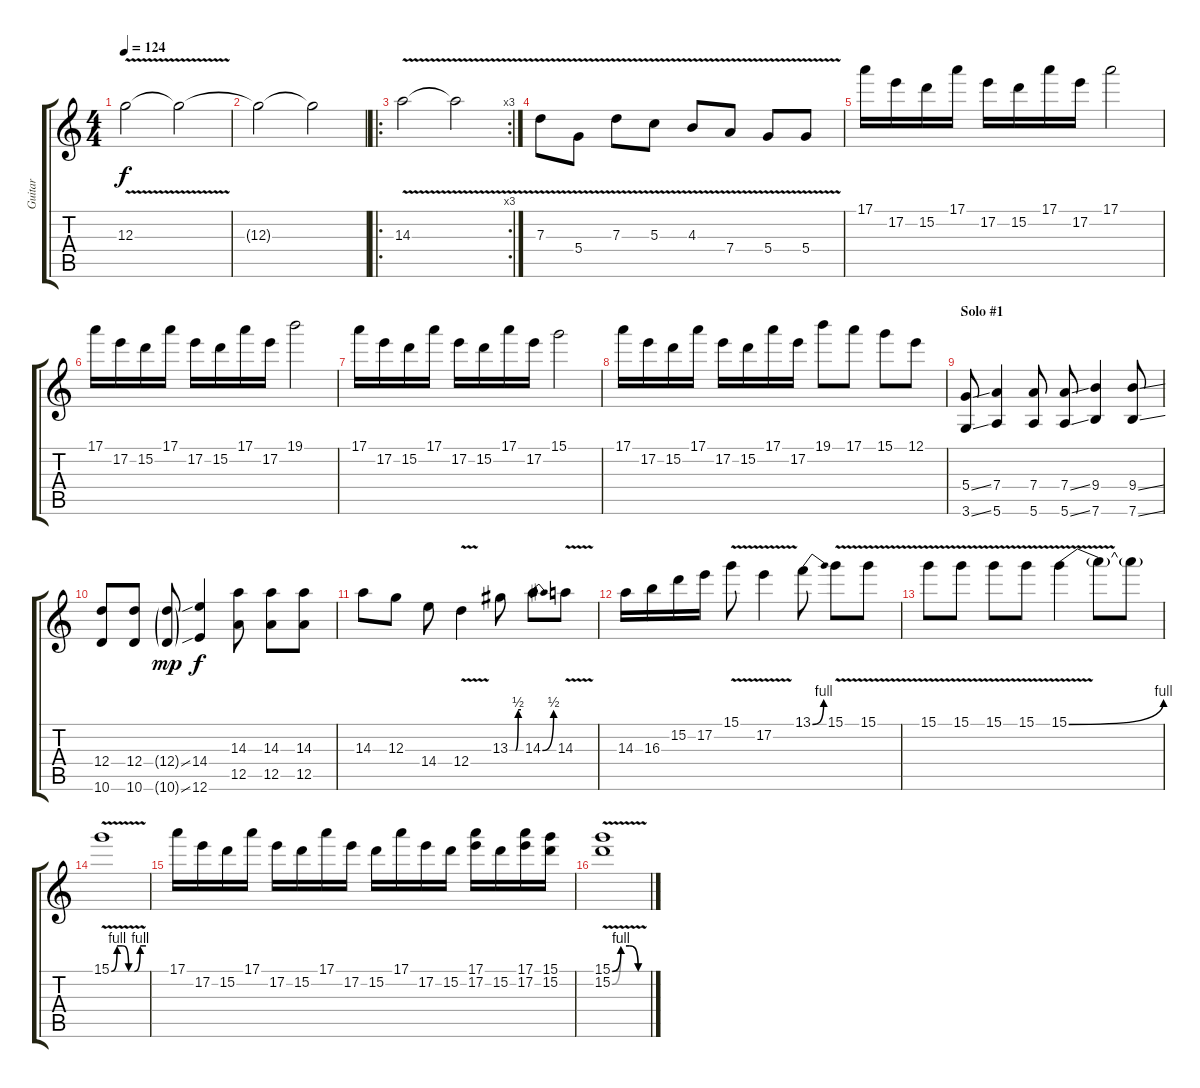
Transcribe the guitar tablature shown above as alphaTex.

\track ("Guitar" "Guitar") {instrument distortionguitar}
\staff {score tabs}
\tuning (E4 B3 G3 D3 A2 E2) {hide}
\ts (4 4)
\tempo 124
\clef g2
\ks c
12.3{v}.2{dy f} 12.3{t}.2 |
12.3{t}.2 12.3{t}.2 |
\ro
\rc 3
14.3{v}.2 14.3{t}.2 |
7.3{v}.8 5.4{v}.8 7.3{v}.8 5.3{v}.8 4.3{v}.8 7.4{v}.8 5.4{v}.8 5.4{v}.8 |
17.1.16{volume 13} 17.2.16 15.2.16 17.1.16 17.2.16 15.2.16 17.1.16 17.2.16 17.1.2 |
17.1.16 17.2.16 15.2.16 17.1.16 17.2.16 15.2.16 17.1.16 17.2.16 19.1.2 |
17.1.16 17.2.16 15.2.16 17.1.16 17.2.16 15.2.16 17.1.16 17.2.16 15.1.2 |
17.1.16 17.2.16 15.2.16 17.1.16 17.2.16 15.2.16 17.1.16 17.2.16 19.1.8 17.1.8 15.1.8 12.1.8 |
\section ("" "Solo #1")
(5.4{ss} 3.6{ss}).8 (7.4 5.6).4 (7.4 5.6).8 (7.4{ss} 5.6{ss}).8 (9.4 7.6).4 (9.4{ss} 7.6{ss}).8 |
(12.4 10.6).8 (12.4 10.6).8 (12.4{ss g} 10.6{ss g}).8{dy mp} (14.4 12.6).4{dy f} (14.3 12.5).8 (14.3 12.5).8 (14.3 12.5).8 |
14.3.8 12.3.8 14.4.8 12.4{v}.4 13.3{be (custom 0 0 30 0 45 2 60 2)}.8 14.3{be (bend 0 0 60 2)}.8 14.3{v}.8 |
14.3.16 16.3.16 15.2.16 17.2.16 15.1{v}.8 17.2{v}.4 13.1{be (bend 0 0 60 4)}.8 15.1{v}.8 15.1{v}.8 |
15.1{v}.8 15.1{v}.8 15.1{v}.8 15.1{v}.8 15.1{be (bend 0 0 60 4) v}.4 15.1{t}.8 15.1{t}.8 |
15.1{be (custom 0 0 10 4 20 4 30 0 40 0 50 4 60 4) v}.1 |
17.1.16 17.2.16 15.2.16 17.1.16 17.2.16 15.2.16 17.1.16 17.2.16 15.2.16 17.1.16 17.2.16 15.2.16 (17.1 17.2).16 15.2.16 (17.1 17.2).16 (15.1 15.2).16 |
(15.1{be (custom 0 0 15 4 30 4 45 0 60 0) v} 15.2{be (custom 0 0 15 4 30 4 45 0 60 0) v}).1
